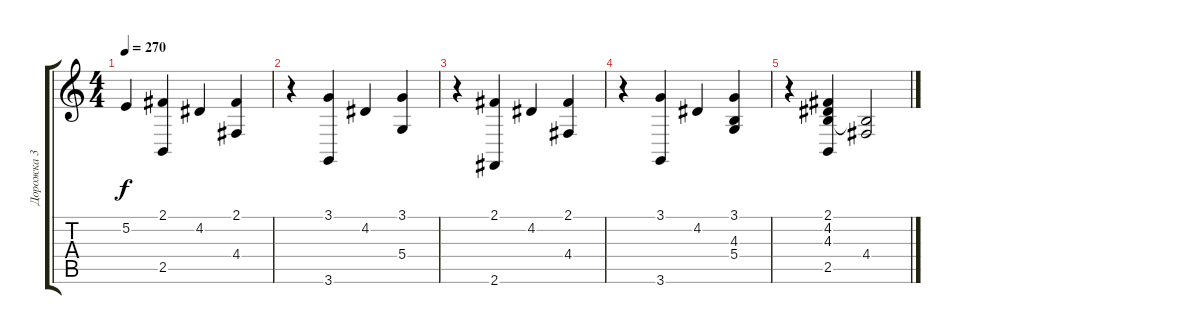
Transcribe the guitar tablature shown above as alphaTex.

\track ("Дорожка 3" "Дорожка 3") {instrument lead7fifths}
\staff {score tabs}
\tuning (E4 B3 G3 D3 A2 E2) {hide}
\ts (4 4)
\tempo 270
\clef g2
\ks c
5.2.4{dy f} (2.1 2.5).4 4.2.4 (2.1 4.4).4 |
r.4 (3.1 3.6).4 4.2.4 (3.1 5.4).4 |
r.4 (2.1 2.6).4 4.2.4 (2.1 4.4).4 |
r.4 (3.1 3.6).4 4.2.4 (3.1 4.3 5.4).4 |
r.4 (2.1 4.2 4.3 2.5).4 (4.3{t} 4.4).2
